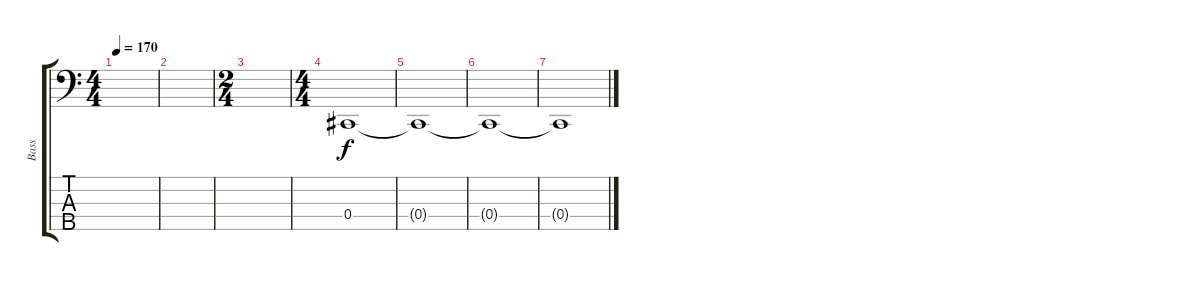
\track ("Bass" "Bass") {instrument electricbasspick}
\staff {score tabs}
\tuning (Gb2 Db2 Ab1 Db1 Bb0) {hide}
\ts (4 4)
\tempo 170
\clef f4
\ks c
|
|
\ts (2 4)
|
\ts (4 4)
0.4.1 |
0.4{t}.1 |
0.4{t}.1{volume 0} |
0.4{t}.1
